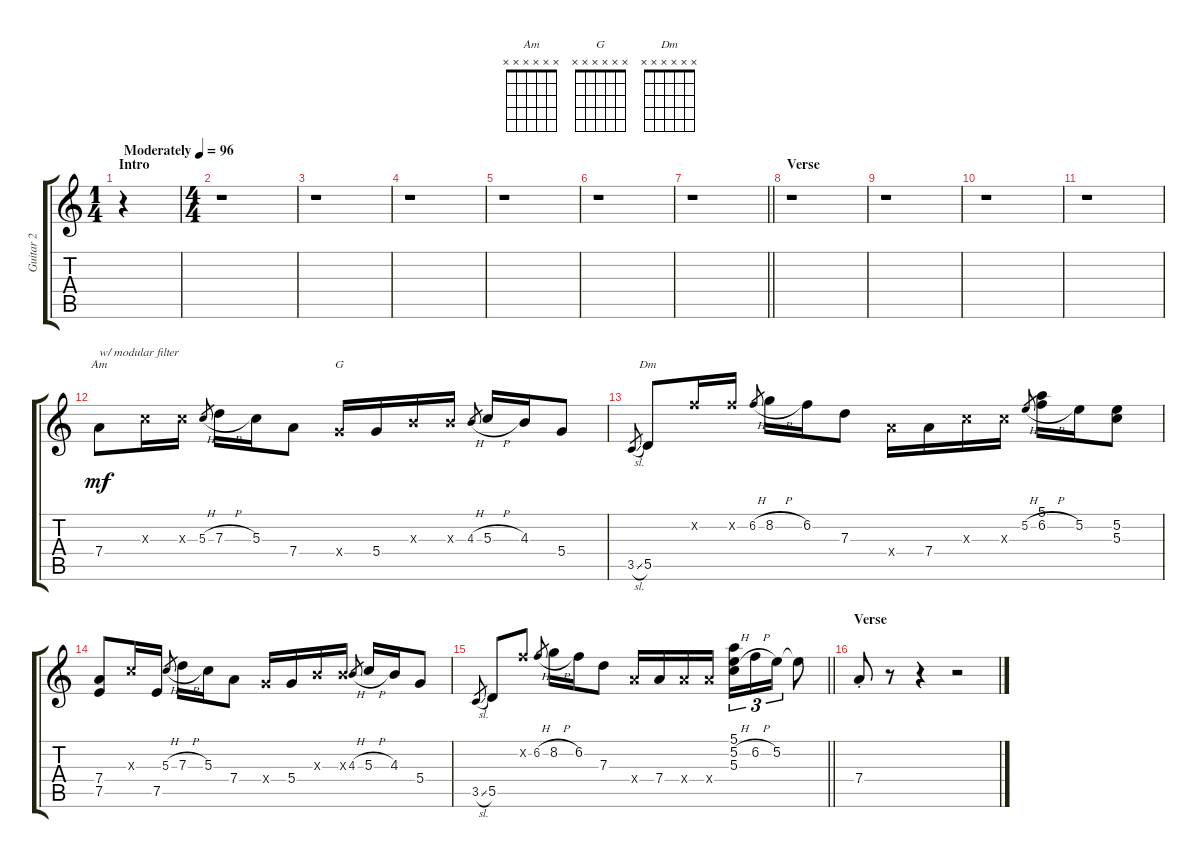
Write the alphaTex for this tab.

\track ("Guitar 2" "Guitar 2") {instrument electricguitarclean}
\staff {score tabs}
\tuning (E4 B3 G3 D3 A2 E2) {hide}
\chord ("Am" x x x x x x)
\chord ("G" x x x x x x)
\chord ("Dm" x x x x x x)
\ts (1 4)
\section ("" "Intro")
\tempo (96 "Moderately")
\clef g2
\ks aminor
r.4{dy mf instrument electricguitarclean} |
\ts (4 4)
r.1 |
r.1 |
r.1 |
r.1 |
r.1 |
\barLineRight lightlight
r.1 |
\section ("" "Verse")
r.1 |
r.1 |
r.1 |
r.1 |
7.4.8{ch "Am" txt "w/ modular filter"} 5.3{x}.16 5.3{x}.16 5.3{h}.8{gr} 7.3{h}.16 5.3.16 7.4.8 5.4{x}.16{ch "G"} 5.4.16 4.3{x}.16 4.3{x}.16 4.3{h}.8{gr} 5.3{h}.16 4.3.16 5.4.8 |
3.5{sl}.8{gr} 5.5.8{ch "Dm"} 6.2{x}.16 6.2{x}.16 6.2{h}.8{gr} 8.2{h}.16 6.2.16 7.3.8 7.4{x}.16 7.4.16 5.3{x}.16 5.3{x}.16 5.2{h}.8{gr} (5.1 6.2{h}).16{beam Down} 5.2.16{beam Down} (5.2 5.3).8{beam Down} |
(7.4 7.5).8 5.3{x}.16 7.5.16 5.3{h}.8{gr} 7.3{h}.16 5.3.16 7.4.8 5.4{x}.16 5.4.16 4.3{x}.16 4.3{x}.16 4.3{h}.8{gr} 5.3{h}.16 4.3.16 5.4.8 |
\barLineRight lightlight
3.5{sl}.8{gr} 5.5.8 6.2{x}.8 6.2{h}.8{gr} 8.2{h}.16 6.2.16 7.3.8 7.4{x}.16 7.4.16 7.4{x}.16 7.4{x}.16 (5.1 5.2{h} 5.3).16{tu (3 2)} 6.2{h}.16{tu (3 2)} 5.2.16{tu (3 2)} 5.2{t}.8 |
\section ("" "Verse")
7.4{st}.8 r.8 r.4 r.2
